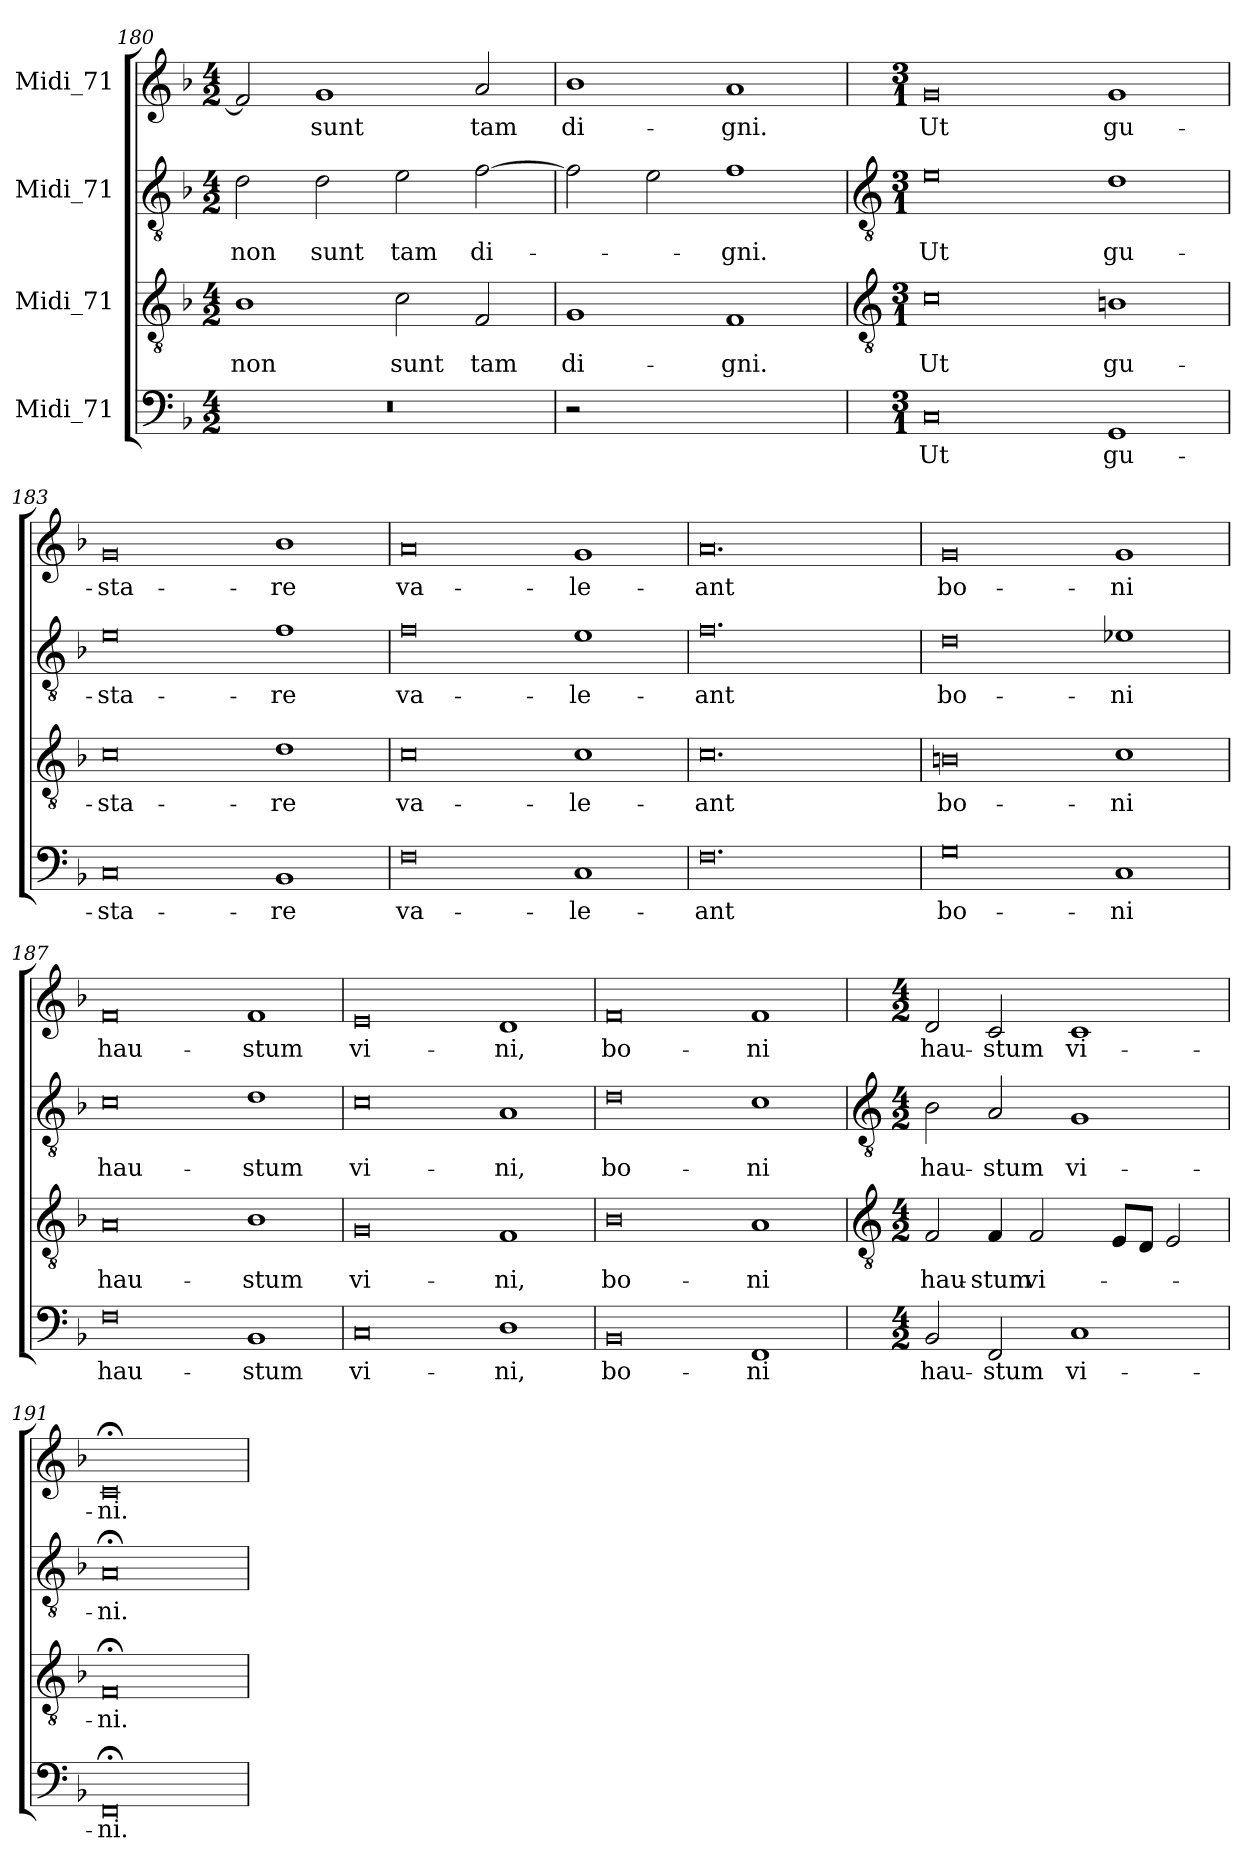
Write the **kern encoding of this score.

**kern	**text	**kern	**text	**kern	**text	**kern	**text
*part4	*part4	*part3	*part3	*part2	*part2	*part1	*part1
*staff4	*staff4	*staff3	*staff3	*staff2	*staff2	*staff1	*staff1
*I"Midi_71	*	*I"Midi_71	*	*I"Midi_71	*	*I"Midi_71	*
*clefF4	*	*clefGv2	*	*clefGv2	*	*clefG2	*
*k[b-]	*	*k[b-]	*	*k[b-]	*	*k[b-]	*
*F:	*	*F:	*	*F:	*	*F:	*
*M4/2	*	*M4/2	*	*M4/2	*	*M4/2	*
=180	=180	=180	=180	=180	=180	=180	=180
!	!	!	!LO:LY:b	!	!LO:LY:b	!	!
0r	.	1B-	non	2d	non	2f]	.
!	!	!	!	!	!LO:LY:b	!	!LO:LY:b
.	.	.	.	2d	sunt	1g	sunt
!	!	!	!LO:LY:b	!	!LO:LY:b	!	!
.	.	2c	sunt	2e	tam	.	.
!	!	!	!LO:LY:b	!	!LO:LY:b	!	!LO:LY:b
.	.	2F	tam	[2f	di-	2a	tam
=181	=181	=181	=181	=181	=181	=181	=181
!	!	!	!LO:LY:b	!	!	!	!LO:LY:b
2r	.	1G	di-	2f]	.	1b-	di-
1.ryy	.	.	.	2e	.	.	.
!	!	!	!LO:LY:b	!	!LO:LY:b	!	!LO:LY:b
.	.	1F	-gni.	1f	-gni.	1a	-gni.
!!LO:LB:g=z
=182	=182	=182	=182	=182	=182	=182	=182
*	*	*clefGv2	*	*clefGv2	*	*	*
*M3/1	*	*M3/1	*	*M3/1	*	*M3/1	*
!	!LO:LY:b	!	!LO:LY:b	!	!LO:LY:b	!	!LO:LY:b
0C	Ut	0c	Ut	0e	Ut	0g	Ut
!	!LO:LY:b	!	!LO:LY:b	!	!LO:LY:b	!	!LO:LY:b
1GG	gu-	1Bn	gu-	1d	gu-	1g	gu-
=183	=183	=183	=183	=183	=183	=183	=183
!	!LO:LY:b	!	!LO:LY:b	!	!LO:LY:b	!	!LO:LY:b
0C	-sta-	0c	-sta-	0e	-sta-	0g	-sta-
!	!LO:LY:b	!	!LO:LY:b	!	!LO:LY:b	!	!LO:LY:b
1BB-	-re	1d	-re	1f	-re	1b-	-re
=184	=184	=184	=184	=184	=184	=184	=184
!	!LO:LY:b	!	!LO:LY:b	!	!LO:LY:b	!	!LO:LY:b
0F	va-	0c	va-	0f	va-	0a	va-
!	!LO:LY:b	!	!LO:LY:b	!	!LO:LY:b	!	!LO:LY:b
1C	-le-	1c	-le-	1e	-le-	1g	-le-
=185	=185	=185	=185	=185	=185	=185	=185
!	!LO:LY:b	!	!LO:LY:b	!	!LO:LY:b	!	!LO:LY:b
0.F	-ant	0.c	-ant	0.f	-ant	0.a	-ant
=186	=186	=186	=186	=186	=186	=186	=186
!	!LO:LY:b	!	!LO:LY:b	!	!LO:LY:b	!	!LO:LY:b
0G	bo-	0Bn	bo-	0d	bo-	0g	bo-
!	!LO:LY:b	!	!LO:LY:b	!	!LO:LY:b	!	!LO:LY:b
1C	-ni	1c	-ni	1e-X	-ni	1g	-ni
=187	=187	=187	=187	=187	=187	=187	=187
!	!LO:LY:b	!	!LO:LY:b	!	!LO:LY:b	!	!LO:LY:b
0F	hau-	0A	hau-	0c	hau-	0f	hau-
!	!LO:LY:b	!	!LO:LY:b	!	!LO:LY:b	!	!LO:LY:b
1BB-	-stum	1B-	-stum	1d	-stum	1f	-stum
=188	=188	=188	=188	=188	=188	=188	=188
!	!LO:LY:b	!	!LO:LY:b	!	!LO:LY:b	!	!LO:LY:b
0C	vi-	0G	vi-	0c	vi-	0e	vi-
!	!LO:LY:b	!	!LO:LY:b	!	!LO:LY:b	!	!LO:LY:b
1D	-ni,	1F	-ni,	1A	-ni,	1d	-ni,
=189	=189	=189	=189	=189	=189	=189	=189
!	!LO:LY:b	!	!LO:LY:b	!	!LO:LY:b	!	!LO:LY:b
0BB-	bo-	0B-	bo-	0d	bo-	0f	bo-
!	!LO:LY:b	!	!LO:LY:b	!	!LO:LY:b	!	!LO:LY:b
1FF	-ni	1A	-ni	1c	-ni	1f	-ni
!!LO:LB:g=z
=190	=190	=190	=190	=190	=190	=190	=190
*	*	*clefGv2	*	*clefGv2	*	*	*
*M4/2	*	*M4/2	*	*M4/2	*	*M4/2	*
!	!LO:LY:b	!	!LO:LY:b	!	!LO:LY:b	!	!LO:LY:b
2BB-	hau-	2F	hau-	2B-	hau-	2d	hau-
!	!LO:LY:b	!	!LO:LY:b	!	!LO:LY:b	!	!LO:LY:b
2FF	-stum	4F	-stum	2A	-stum	2c	-stum
!	!	!	!LO:LY:b	!	!	!	!
.	.	2F	vi-	.	.	.	.
!	!LO:LY:b	!	!	!	!LO:LY:b	!	!LO:LY:b
1C	vi-	.	.	1G	vi-	1c	vi-
.	.	8EL	.	.	.	.	.
.	.	8DJ	.	.	.	.	.
.	.	2E	.	.	.	.	.
=191	=191	=191	=191	=191	=191	=191	=191
!	!LO:LY:b	!	!LO:LY:b	!	!LO:LY:b	!	!LO:LY:b
0FF;<	-ni.	0F;<	-ni.	0A;<	-ni.	0c;<	-ni.
=	=	=	=	=	=	=	=
*-	*-	*-	*-	*-	*-	*-	*-
